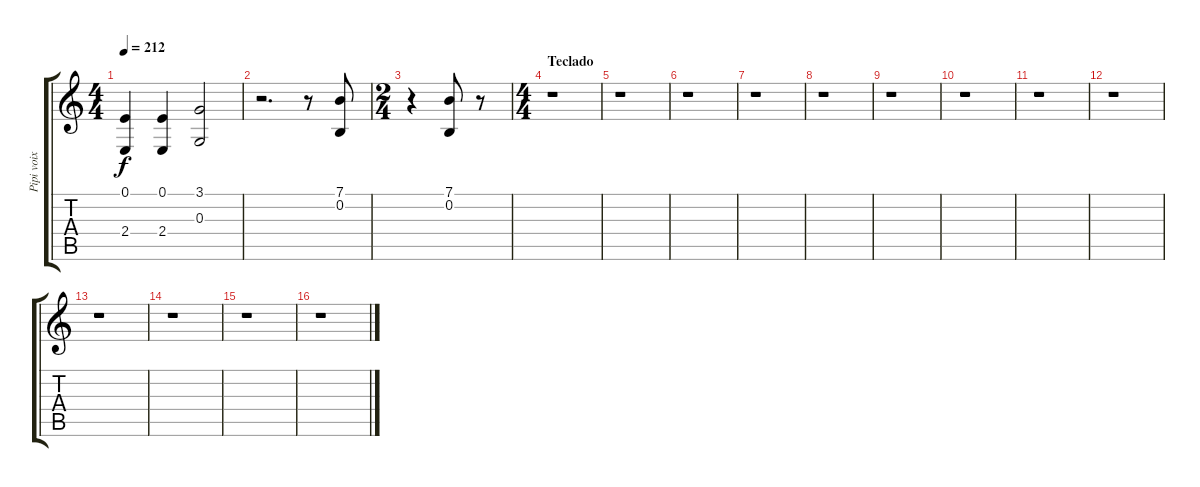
\track ("Pipi voix" "Pipi voix") {instrument englishhorn}
\staff {score tabs}
\tuning (E4 B3 G3 D3 A2 E2) {hide}
\ts (4 4)
\tempo 212
\clef g2
\ks c
(0.1 2.4).4{dy f} (0.1 2.4).4 (3.1 0.3).2 |
r.2{d} r.8 (7.1 0.2).8 |
\ts (2 4)
r.4 (7.1 0.2).8 r.8 |
\ts (4 4)
\section ("" "Teclado")
r.1 |
r.1 |
r.1 |
r.1 |
r.1 |
r.1 |
r.1 |
r.1 |
r.1 |
r.1 |
r.1 |
r.1 |
r.1
